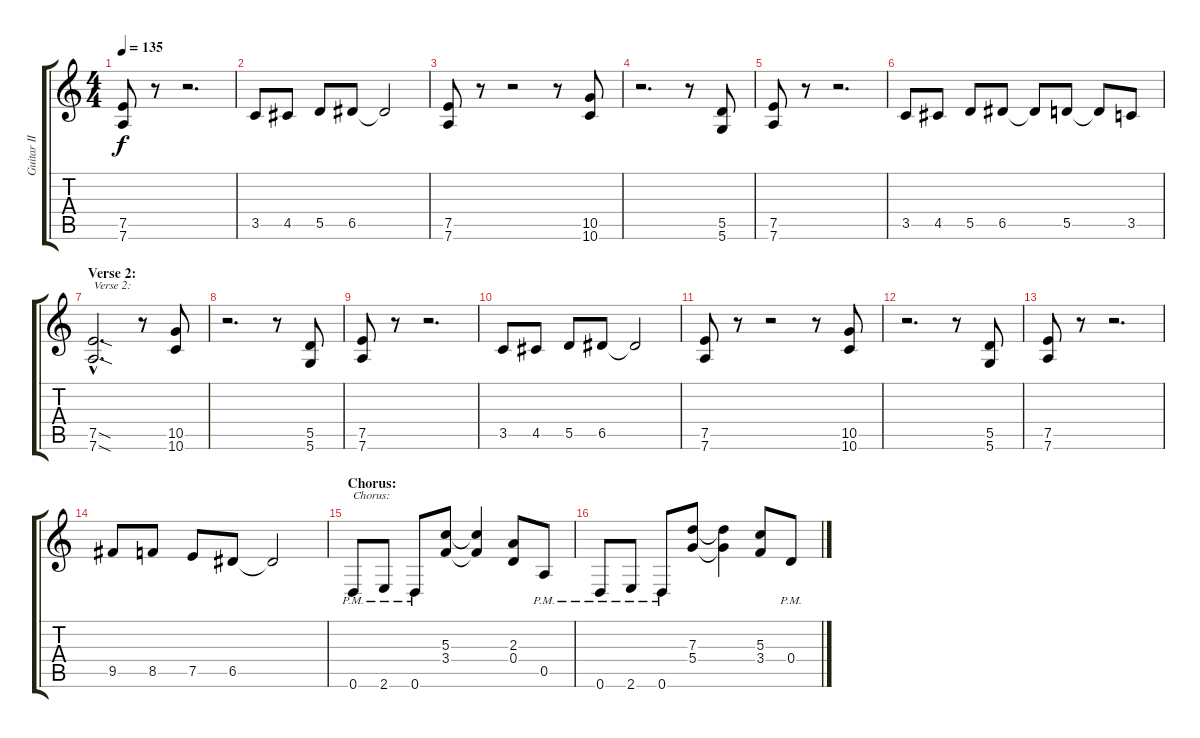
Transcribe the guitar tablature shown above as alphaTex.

\track ("Guitar II" "Guitar II") {instrument distortionguitar}
\staff {score tabs}
\tuning (E4 B3 G3 D3 A2 D2) {hide}
\ts (4 4)
\tempo 135
\clef g2
\ks c
(7.5 7.6).8{dy f} r.8 r.2{d} |
3.5.8 4.5.8 5.5.8 6.5.8 6.5{t}.2 |
(7.5 7.6).8 r.8 r.2 r.8 (10.5 10.6).8 |
r.2{d} r.8 (5.5 5.6).8 |
(7.5 7.6).8 r.8 r.2{d} |
3.5.8 4.5.8 5.5.8 6.5.8 6.5{t}.8 5.5.8 5.5{t}.8 3.5.8 |
\section ("" "Verse 2:")
(7.5{sod hac} 7.6{sod hac}).2{d txt "Verse 2:"} r.8 (10.5 10.6).8 |
r.2{d} r.8 (5.5 5.6).8 |
(7.5 7.6).8 r.8 r.2{d} |
3.5.8 4.5.8 5.5.8 6.5.8 6.5{t}.2 |
(7.5 7.6).8 r.8 r.2 r.8 (10.5 10.6).8 |
r.2{d} r.8 (5.5 5.6).8 |
(7.5 7.6).8 r.8 r.2{d} |
9.5.8 8.5.8 7.5.8 6.5.8 6.5{t}.2 |
\section ("" "Chorus:")
0.6{pm}.8{txt "Chorus:"} 2.6{pm}.8 0.6{pm}.8 (5.3 3.4).8 (5.3{t} 3.4{t}).4 (2.3 0.4).8 0.5{pm}.8 |
0.6{pm}.8 2.6{pm}.8 0.6{pm}.8 (7.3 5.4).8 (7.3{t} 5.4{t}).4 (5.3 3.4).8 0.4{pm}.8
